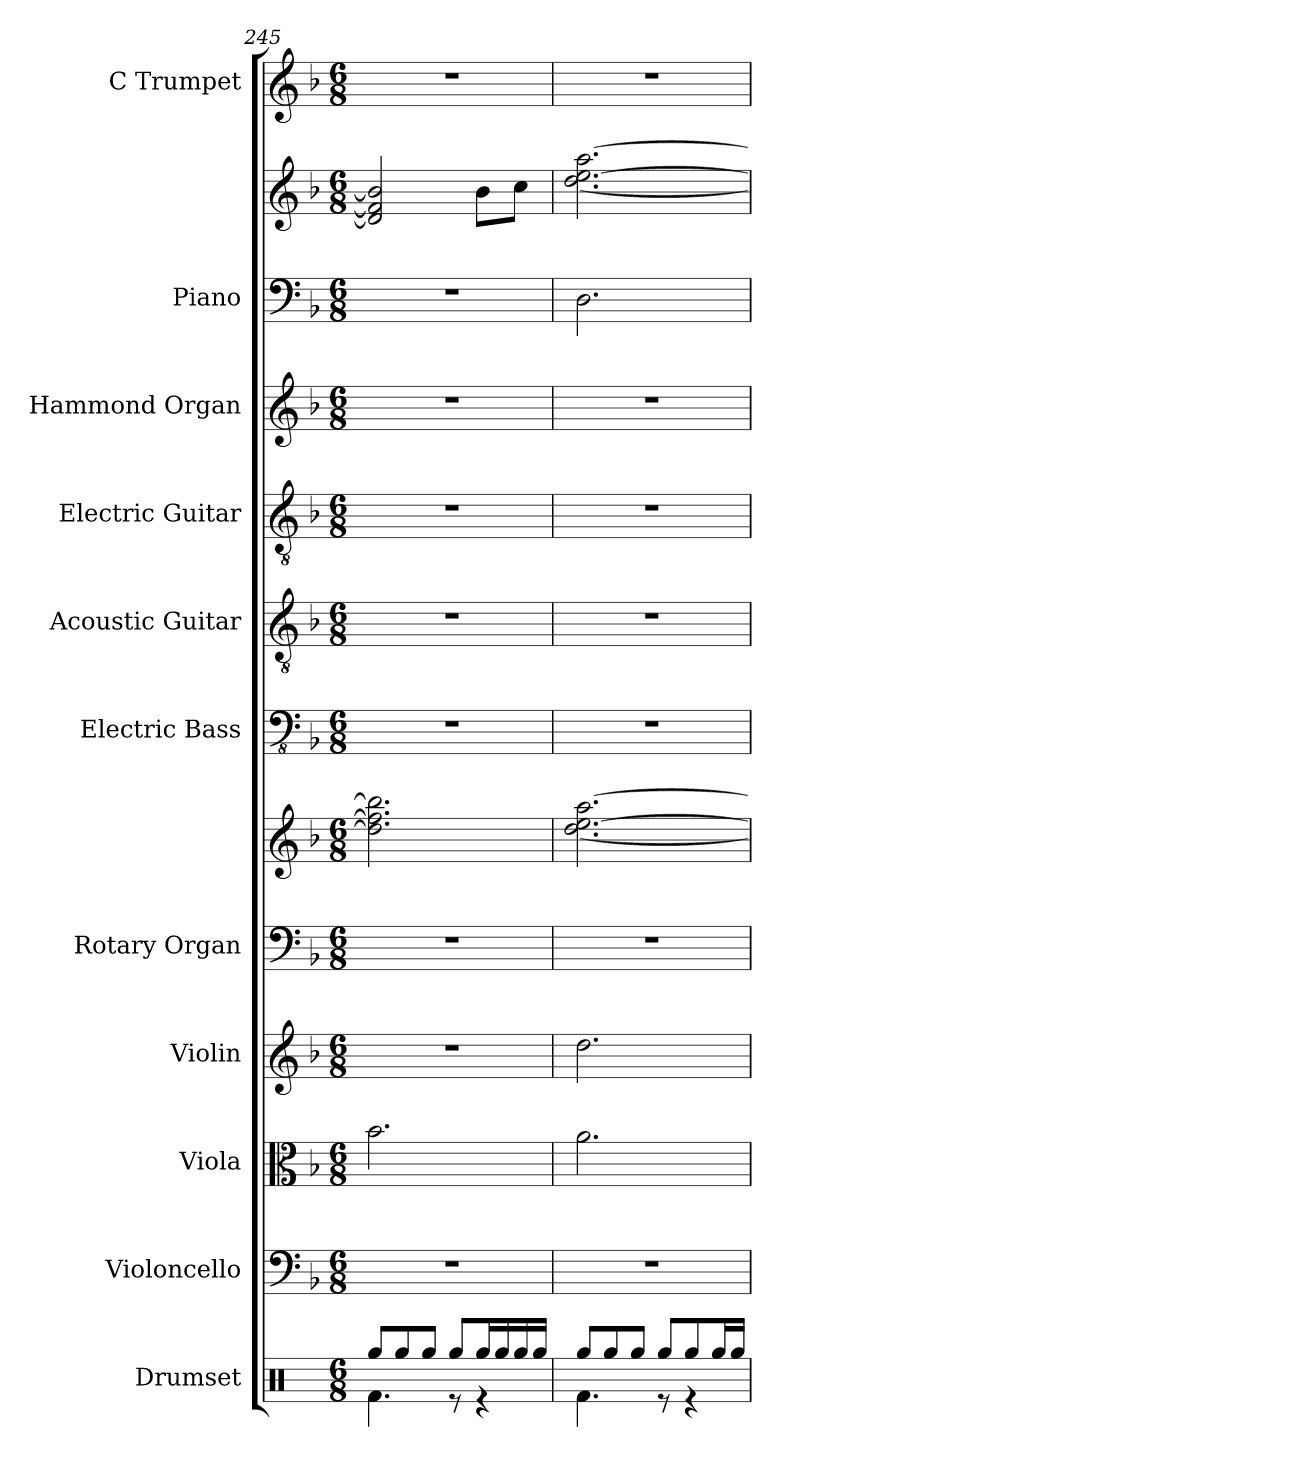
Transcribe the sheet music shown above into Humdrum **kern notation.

**kern	**kern	**kern	**kern	**kern	**kern	**kern	**kern	**kern	**kern	**kern	**kern	**kern
*part11	*part10	*part9	*part8	*part7	*part7	*part6	*part5	*part4	*part3	*part2	*part2	*part1
*staff13	*staff12	*staff11	*staff10	*staff9	*staff8	*staff7	*staff6	*staff5	*staff4	*staff3	*staff2	*staff1
*I"Drumset	*I"Violoncello	*I"Viola	*I"Violin	*I"Rotary Organ	*	*I"Electric Bass	*I"Acoustic Guitar	*I"Electric Guitar	*I"Hammond Organ	*I"Piano	*	*I"C Trumpet
*I'Drs.	*I'Vc.	*I'Vla.	*I'Vln.	*I'Rot. Org.	*	*I'El. B.	*I'Guit.	*I'El. Guit.	*I'Hm. Org.	*I'Pno.	*	*I'C Tpt.
!!LO:PB:g=z
*clefX	*clefF4	*clefC3	*clefG2	*clefF4	*clefG2	*clefFv4	*clefGv2	*clefGv2	*clefG2	*clefF4	*clefG2	*clefG2
*k[]	*k[b-]	*k[b-]	*k[b-]	*k[b-]	*k[b-]	*k[b-]	*k[b-]	*k[b-]	*k[b-]	*k[b-]	*k[b-]	*k[b-]
*M6/8	*M6/8	*M6/8	*M6/8	*M6/8	*M6/8	*M6/8	*M6/8	*M6/8	*M6/8	*M6/8	*M6/8	*M6/8
=245	=245	=245	=245	=245	=245	=245	=245	=245	=245	=245	=245	=245
*^	*	*	*	*	*	*	*	*	*	*	*	*
8Rgg/L	4.Rf\	2.r	2.b-\	2.r	2.r	2.dd\] 2.ff\] 2.bb-\]	2.r	2.r	2.r	2.r	2.r	2d/] 2f/] 2b-/]	2.r
8Rgg/	.	.	.	.	.	.	.	.	.	.	.	.	.
8Rgg/J	.	.	.	.	.	.	.	.	.	.	.	.	.
8Rgg/L	8r	.	.	.	.	.	.	.	.	.	.	.	.
16Rgg/L	4r	.	.	.	.	.	.	.	.	.	.	8b-\L	.
16Rgg/	.	.	.	.	.	.	.	.	.	.	.	.	.
16Rgg/	.	.	.	.	.	.	.	.	.	.	.	8cc\J	.
16Rgg/JJ	.	.	.	.	.	.	.	.	.	.	.	.	.
=246	=246	=246	=246	=246	=246	=246	=246	=246	=246	=246	=246	=246	=246
8Rgg/L	4.Rf\	2.r	2.a\	2.dd\	2.r	[2.dd\ [2.ee\ [2.aa\	2.r	2.r	2.r	2.r	2.D\	[2.dd\ [2.ee\ [2.aa\	2.r
8Rgg/	.	.	.	.	.	.	.	.	.	.	.	.	.
8Rgg/J	.	.	.	.	.	.	.	.	.	.	.	.	.
8Rgg/L	8r	.	.	.	.	.	.	.	.	.	.	.	.
8Rgg/	4r	.	.	.	.	.	.	.	.	.	.	.	.
16Rgg/L	.	.	.	.	.	.	.	.	.	.	.	.	.
16Rgg/JJ	.	.	.	.	.	.	.	.	.	.	.	.	.
*v	*v	*	*	*	*	*	*	*	*	*	*	*	*
=	=	=	=	=	=	=	=	=	=	=	=	=
*-	*-	*-	*-	*-	*-	*-	*-	*-	*-	*-	*-	*-
